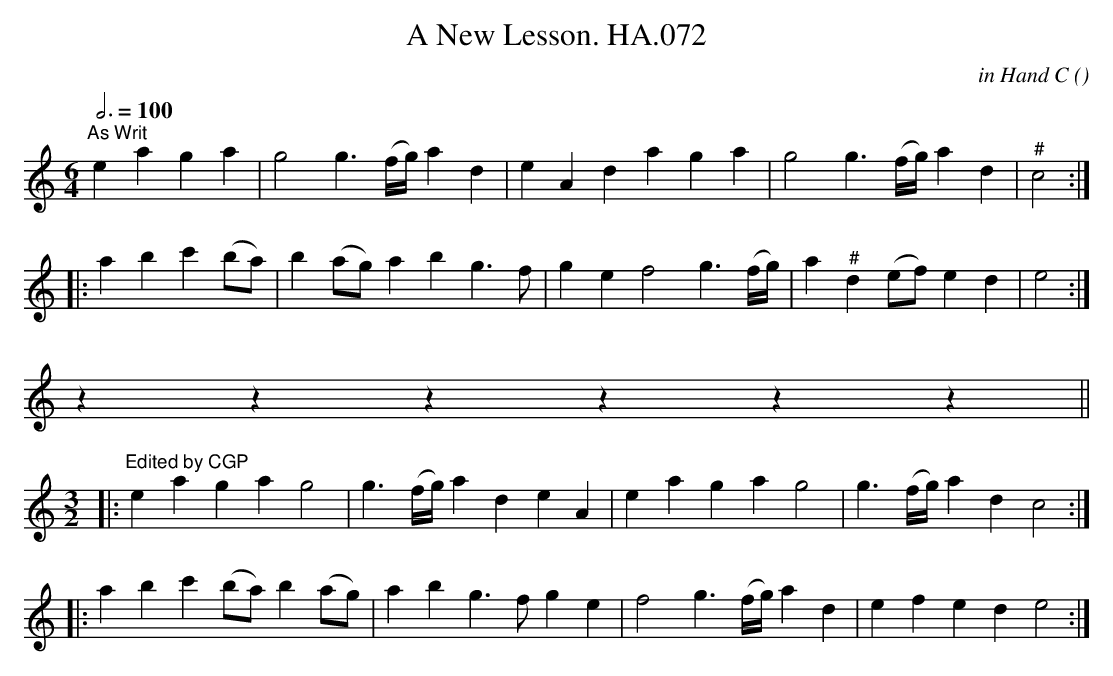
X:1
T:New Lesson. HA.072, A
M:6/4
L:1/4
Q:3/4=100
C:in Hand C
O:
K:C
"^As Writ"eaga|g2g3/2(f/4g/4) ad|eAd aga|g2g3/2(f/4g/4) ad|"^#"c2:|
|:abc'(b/a/)|b(a/g/)a bg>f|gef2 g3/2(f/4g/4)|a"^#"d(e/f/)ed|e2:|
zzzzzz||
M:3/2
|:"^Edited by CGP"ea ga g2|g3/2 (f/4g/4) ad eA|\
ea ga g2|g3/2 (f/4g/4) ad c2:|
|:ab c'(b/a/)b(a/g/)|ab g>f ge|f2 g3/2 (f/4g/4)ad|ef ed e2:|
